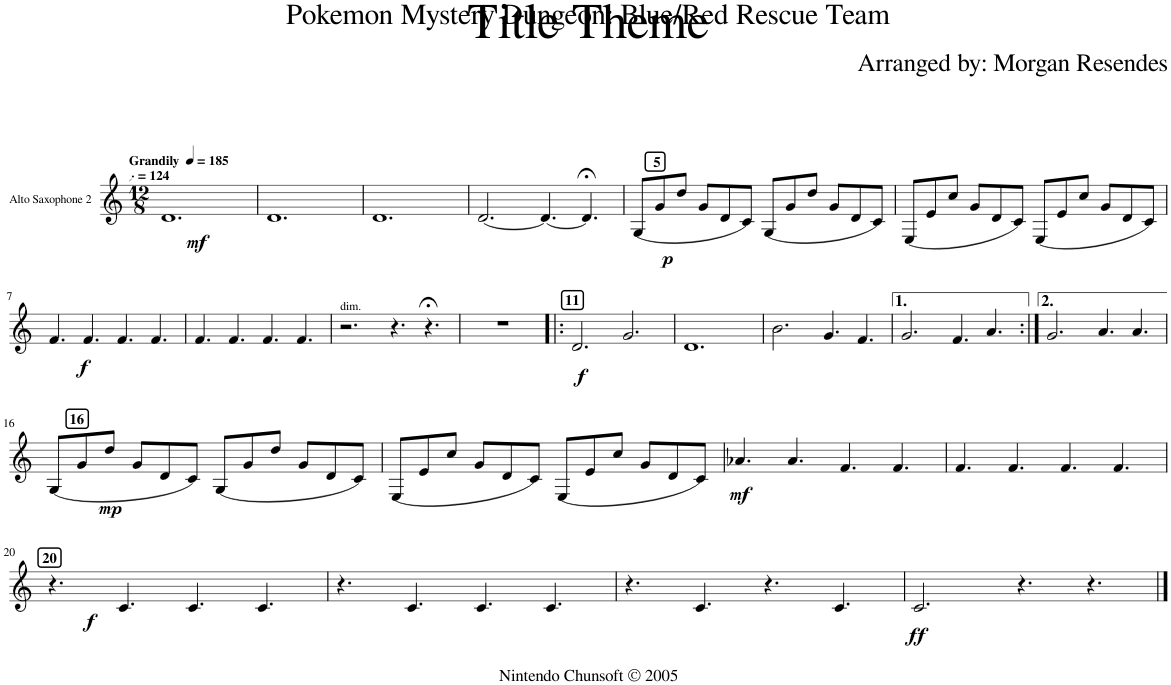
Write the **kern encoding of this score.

**kern	**dynam
*part1	*part1
*staff1	*staff1
*I"Alto Saxophone 2	*
*I'A Sax	*
*clefG2	*
*ITrd5c9	*
*k[]	*
*M12/8	*
*MM185	*
=1	=1
!LO:TX:a:B:t=Grandily	!
!LO:TX:a:t== 124	!
!	!LO:DY:b
1.d	mf
=2	=2
1.d	.
=3	=3
1.d	.
=4	=4
[2.d/	.
4.d/_	.
4.d;</]	.
=5	=5
(8G/L	.
!LO:TX:a:B:t=5	!
!	!LO:DY:b
8g/	p
8dd/J	.
8g/L	.
8d/	.
8c/J)	.
(8G/L	.
8g/	.
8dd/J	.
8g/L	.
8d/	.
8c/J)	.
=6	=6
(8E/L	.
8e/	.
8cc/J	.
8g/L	.
8d/	.
8c/J)	.
(8E/L	.
8e/	.
8cc/J	.
8g/L	.
8d/	.
8c/J)	.
!!LO:LB:g=z
=7	=7
!	!LO:DY:b
4.f/	f
4.f/	.
4.f/	.
4.f/	.
=8	=8
4.f/	.
4.f/	.
4.f/	.
4.f/	.
=9	=9
!LO:TX:a:t=dim.	!
2.r	.
4.r	.
4.r;<	.
=10	=10
1.r	.
=11!|:	=11!|:
!LO:TX:a:B:t=11	!
!	!LO:DY:b
2.d/	f
2.g/	.
=12	=12
1.d	.
=13	=13
2.b\	.
4.g/	.
4.f/	.
=14	=14
2.g/	.
4.f/	.
4.a/	.
=15:|!	=15:|!
2.g/	.
4.a/	.
4.a/	.
!!LO:LB:g=z
=16	=16
(8G/L	.
!LO:TX:a:B:t=16	!
!	!LO:DY:b
8g/	mp
8dd/J	.
8g/L	.
8d/	.
8c/J)	.
(8G/L	.
8g/	.
8dd/J	.
8g/L	.
8d/	.
8c/J)	.
=17	=17
(8E/L	.
8e/	.
8cc/J	.
8g/L	.
8d/	.
8c/J)	.
(8E/L	.
8e/	.
8cc/J	.
8g/L	.
8d/	.
8c/J)	.
=18	=18
!	!LO:DY:b
4.a-X/	mf
4.a-/	.
4.f/	.
4.f/	.
=19	=19
4.f/	.
4.f/	.
4.f/	.
4.f/	.
!!LO:LB:g=z
=20	=20
!LO:TX:a:B:t=20	!
!	!LO:DY:b
4.r	f
4.c/	.
4.c/	.
4.c/	.
=21	=21
4.r	.
4.c/	.
4.c/	.
4.c/	.
=22	=22
4.r	.
4.c/	.
4.r	.
4.c/	.
=23	=23
!	!LO:DY:b
2.c/	ff
4.r	.
4.r	.
==	==
*-	*-
